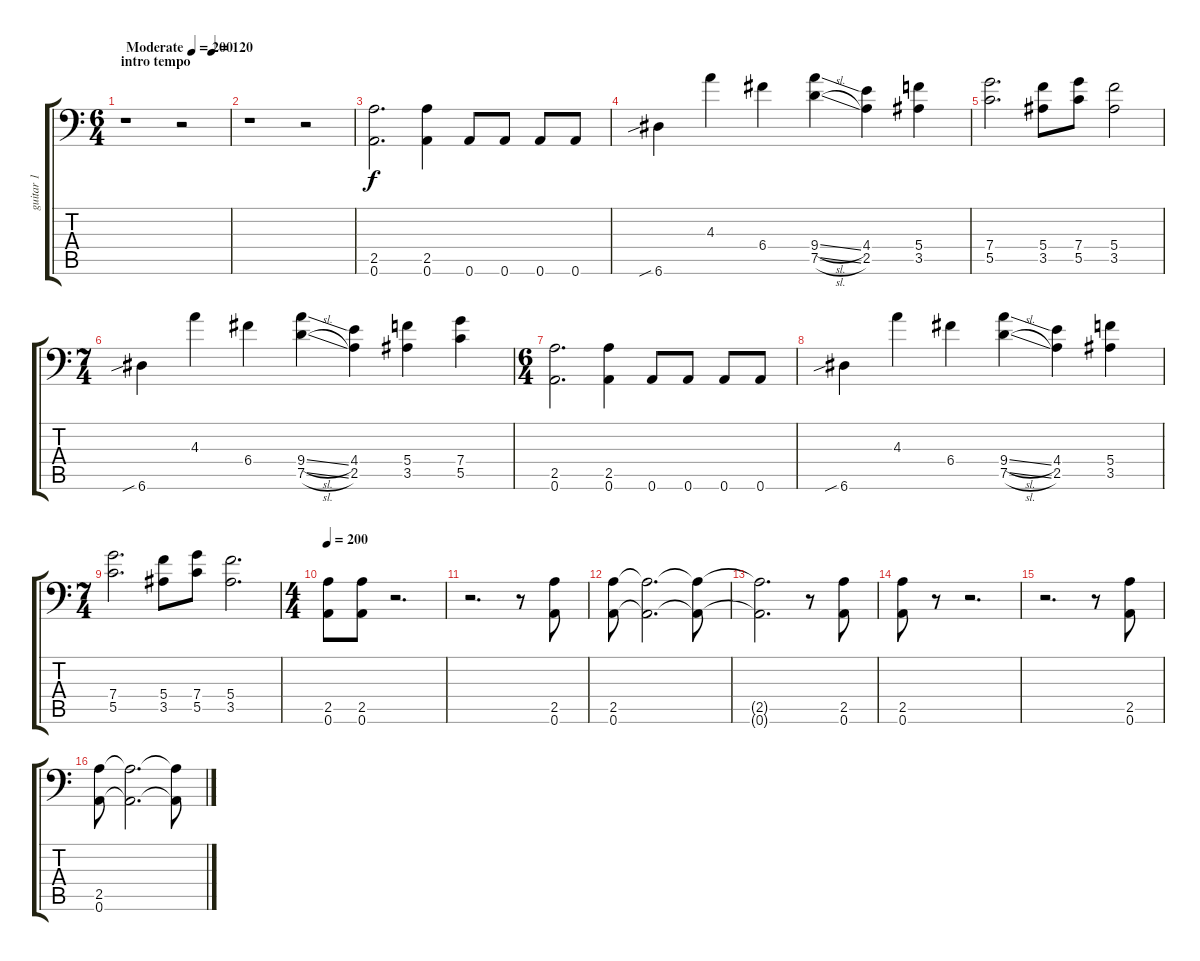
\track ("guitar 1" "guitar 1") {instrument distortionguitar}
\staff {score tabs}
\tuning (D4 A3 F3 C3 G2 A1) {hide}
\ts (6 4)
\section ("" "intro tempo")
\tempo (200 "Moderate")
\tempo (120 0.8333333333333334)
\tempo (200 "Moderate")
\clef f4
\ks c
r.1{dy f instrument distortionguitar} r.2 |
r.1 r.2 |
(2.5 0.6).2{d instrument distortionguitar} (2.5 0.6).4 0.6.8 0.6.8 0.6.8 0.6.8 |
6.6{sib}.4 4.3.4 6.4.4 (9.4{sl} 7.5{sl}).4 (4.4 2.5).4 (5.4 3.5).4 |
(7.4 5.5).2{d} (5.4 3.5).8 (7.4 5.5).8 (5.4 3.5).2 |
\ts (7 4)
6.6{sib}.4 4.3.4 6.4.4 (9.4{sl} 7.5{sl}).4 (4.4 2.5).4 (5.4 3.5).4 (7.4 5.5).4 |
\ts (6 4)
(2.5 0.6).2{d} (2.5 0.6).4 0.6.8 0.6.8 0.6.8 0.6.8 |
6.6{sib}.4 4.3.4 6.4.4 (9.4{sl} 7.5{sl}).4 (4.4 2.5).4 (5.4 3.5).4 |
\ts (7 4)
(7.4 5.5).2{d} (5.4 3.5).8 (7.4 5.5).8 (5.4 3.5).2{d} |
\ts (4 4)
\tempo 200
(2.5 0.6).8 (2.5 0.6).8 r.2{d} |
r.2{d} r.8 (2.5 0.6).8 |
(2.5 0.6).8 (2.5{t} 0.6{t}).2{d} (2.5{t} 0.6{t}).8 |
(2.5{t} 0.6{t}).2{d} r.8 (2.5 0.6).8 |
(2.5 0.6).8 r.8 r.2{d} |
r.2{d} r.8 (2.5 0.6).8 |
(2.5 0.6).8 (2.5{t} 0.6{t}).2{d} (2.5{t} 0.6{t}).8
